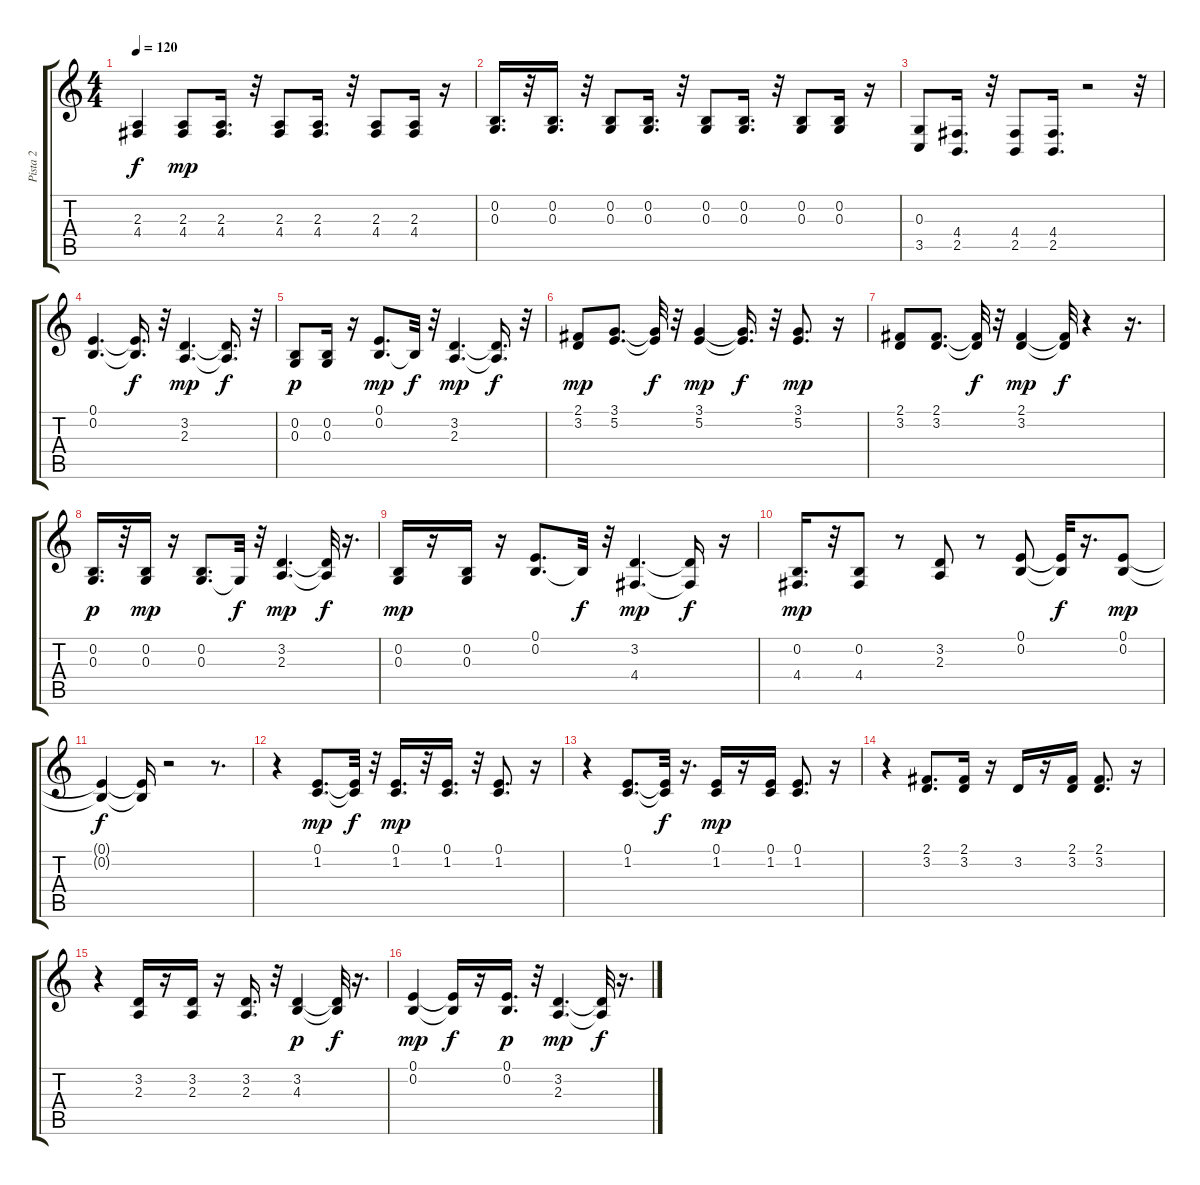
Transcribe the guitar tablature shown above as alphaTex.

\track ("Pista 2" "Pista 2") {instrument lead2sawtooth}
\staff {score tabs}
\tuning (E4 B3 G3 D3 A2 E2) {hide}
\ts (4 4)
\tempo 120
\clef g2
\ks c
(2.3{t} 4.4{t}).4{dy f} (2.3 4.4).8{dy mp} (2.3 4.4).16{d} r.32 (2.3 4.4).8 (2.3 4.4).16{d} r.32 (2.3 4.4).8 (2.3 4.4).16 r.16 |
(0.2 0.3).16{d} r.32 (0.2 0.3).16{d} r.32 (0.2 0.3).8 (0.2 0.3).16{d} r.32 (0.2 0.3).8 (0.2 0.3).16{d} r.32 (0.2 0.3).8 (0.2 0.3).16 r.16 |
(0.3 3.5).8 (4.4 2.5).16{d} r.32 (4.4 2.5).8 (4.4 2.5).16{d} r.2 r.32 |
(0.1 0.2).4{d} (0.1{t} 0.2{t}).16{d dy f} r.32 (3.2 2.3).4{d dy mp} (3.2{t} 2.3{t}).16{d dy f} r.32 |
(0.2 0.3).8{dy p} (0.2 0.3).16 r.16 (0.1 0.2).8{d dy mp} 0.2{t}.32{dy f} r.32 (3.2 2.3).4{d dy mp} (3.2{t} 2.3{t}).16{d dy f} r.32 |
(2.1 3.2).8{dy mp} (3.1 5.2).8{d} (3.1{t} 5.2{t}).32{dy f} r.32 (3.1 5.2).4{dy mp} (3.1{t} 5.2{t}).16{d dy f} r.32 (3.1 5.2).8{d dy mp} r.16 |
(2.1 3.2).8 (2.1 3.2).8{d} (2.1{t} 3.2{t}).32{dy f} r.32 (2.1 3.2).4{dy mp} (2.1{t} 3.2{t}).32{dy f} r.4 r.16{d} |
(0.2 0.3).16{d dy p} r.32 (0.2 0.3).16{dy mp} r.16 (0.2 0.3).8{d} 0.3{t}.32{dy f} r.32 (3.2 2.3).4{d dy mp} (3.2{t} 2.3{t}).32{dy f} r.16{d} |
(0.2 0.3).16{dy mp} r.16 (0.2 0.3).16 r.16 (0.1 0.2).8{d} 0.2{t}.32{dy f} r.32 (3.2 4.4).4{d dy mp} (3.2{t} 4.4{t}).16{dy f} r.16 |
(0.2 4.4).16{d dy mp} r.32 (0.2 4.4).8 r.8 (3.2 2.3).8 r.8 (0.1 0.2).8 (0.1{t} 0.2{t}).32{dy f} r.16{d} (0.1 0.2).8{dy mp} |
(0.1{t} 0.2{t}).4{dy f} (0.1{t} 0.2{t}).16 r.2 r.8{d} |
r.4 (0.1 1.2).8{d dy mp} (0.1{t} 1.2{t}).32{dy f} r.32 (0.1 1.2).16{d dy mp} r.32 (0.1 1.2).16{d} r.32 (0.1 1.2).8{d} r.16 |
r.4 (0.1 1.2).8{d} (0.1{t} 1.2{t}).32{dy f} r.16{d} (0.1 1.2).16{dy mp} r.16 (0.1 1.2).16 (0.1 1.2).8{d} r.16 |
r.4 (2.1 3.2).8{d} (2.1 3.2).16 r.16 3.2.16 r.16 (2.1 3.2).16 (2.1 3.2).8{d} r.16 |
r.4 (3.2 2.3).16 r.16 (3.2 2.3).16 r.16 (3.2 2.3).16{d} r.32 (3.2 4.3).4{dy p} (3.2{t} 4.3{t}).32{dy f} r.16{d} |
(0.1 0.2).4{dy mp} (0.1{t} 0.2{t}).16{dy f} r.16 (0.1 0.2).16{d dy p} r.32 (3.2 2.3).4{d dy mp} (3.2{t} 2.3{t}).32{dy f} r.16{d}
